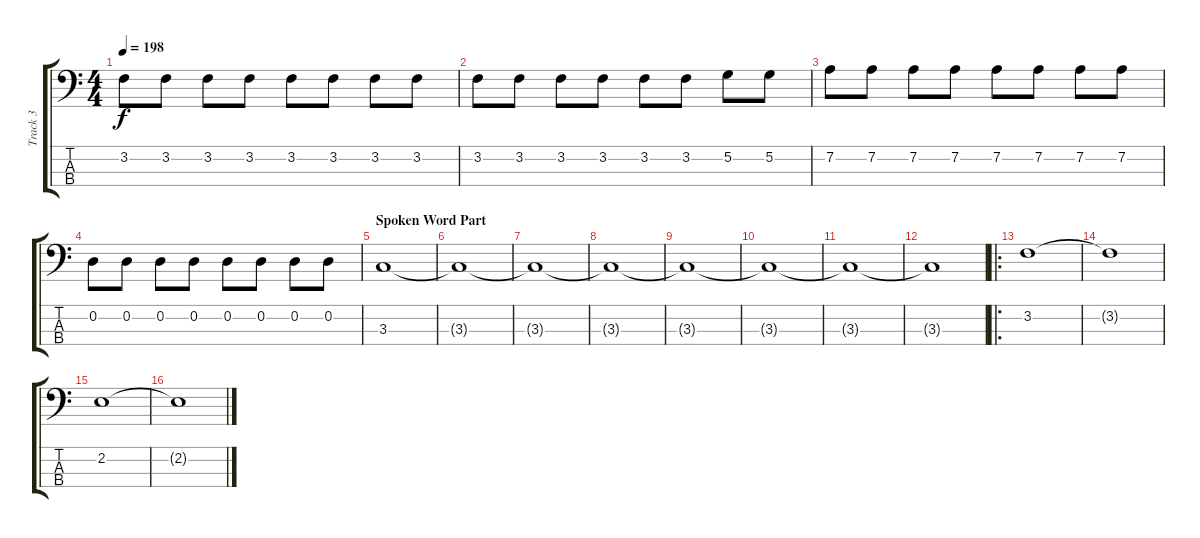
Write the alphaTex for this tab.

\track ("Track 3" "Track 3") {instrument electricbassfinger}
\staff {score tabs}
\tuning (G2 D2 A1 E1) {hide}
\ts (4 4)
\tempo 198
\clef f4
\ks c
3.2.8{dy f} 3.2.8 3.2.8 3.2.8 3.2.8 3.2.8 3.2.8 3.2.8 |
3.2.8 3.2.8 3.2.8 3.2.8 3.2.8 3.2.8 5.2.8 5.2.8 |
7.2.8 7.2.8 7.2.8 7.2.8 7.2.8 7.2.8 7.2.8 7.2.8 |
0.2.8 0.2.8 0.2.8 0.2.8 0.2.8 0.2.8 0.2.8 0.2.8 |
\section ("" "Spoken Word Part")
3.3.1 |
3.3{t}.1 |
3.3{t}.1 |
3.3{t}.1 |
3.3{t}.1 |
3.3{t}.1 |
3.3{t}.1 |
3.3{t}.1 |
\ro
3.2.1 |
3.2{t}.1 |
2.2.1 |
2.2{t}.1
